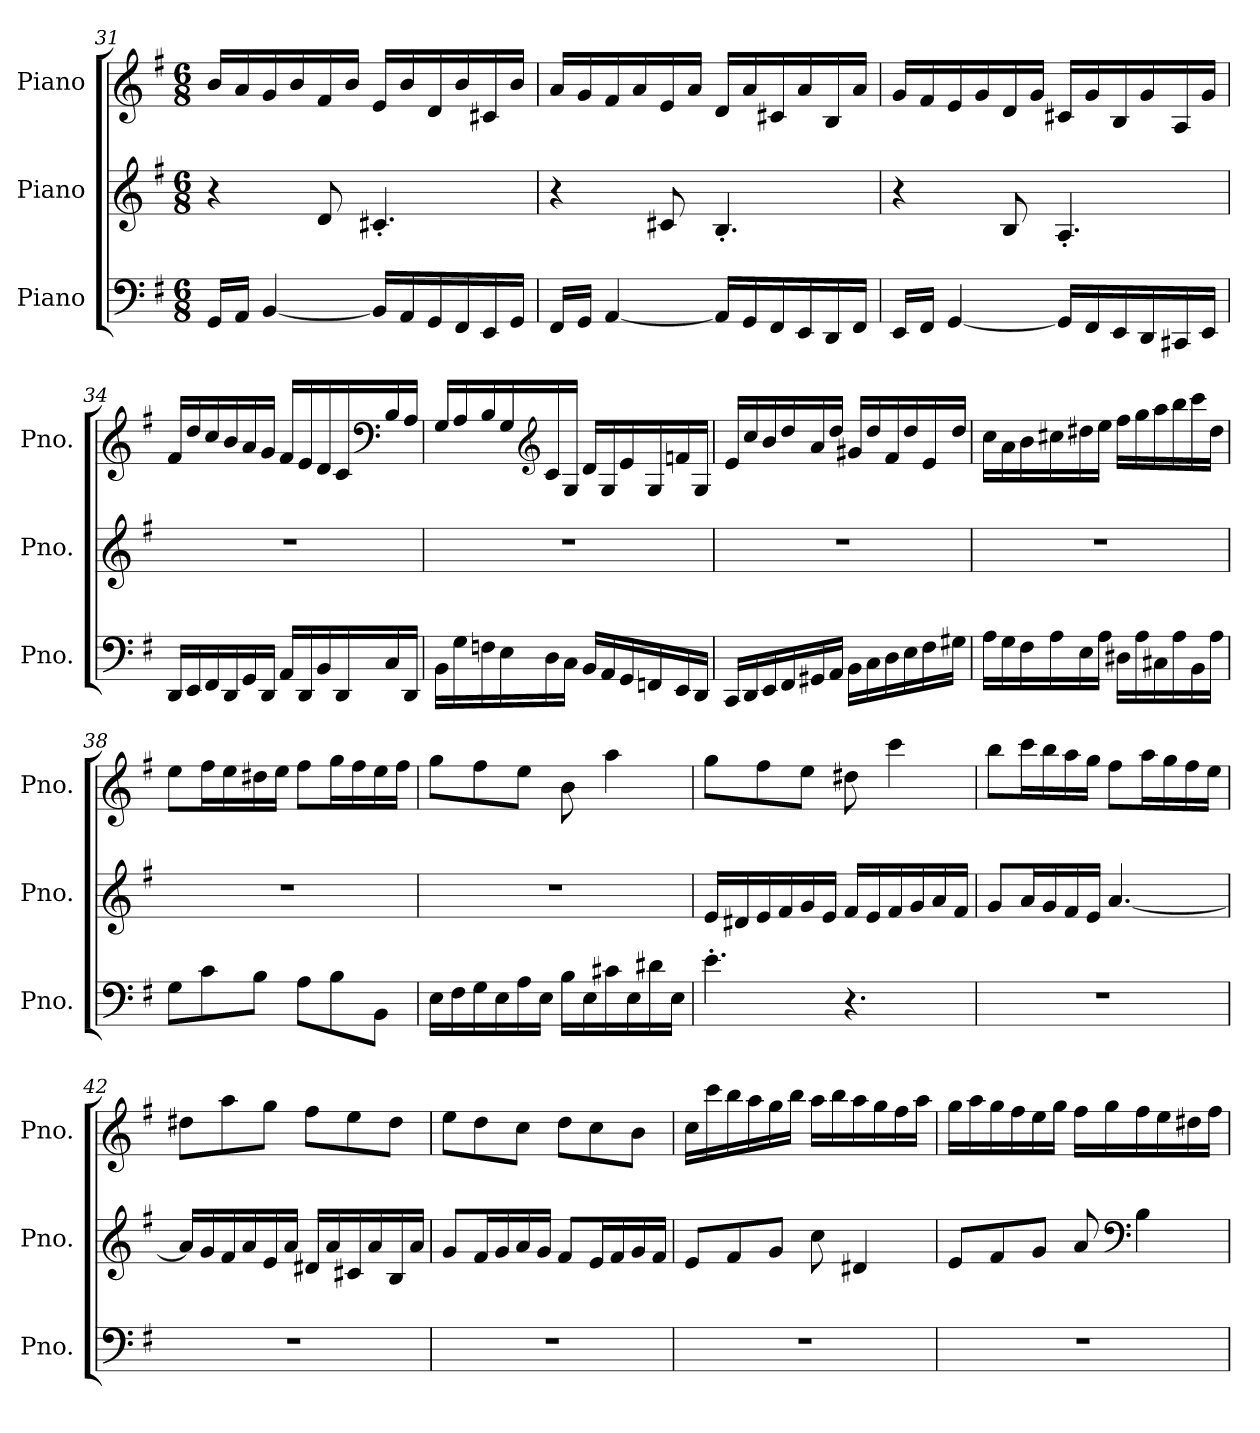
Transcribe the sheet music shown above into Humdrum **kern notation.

**kern	**kern	**kern
*part3	*part2	*part1
*staff3	*staff2	*staff1
*I"Piano	*I"Piano	*I"Piano
*I'Pno.	*I'Pno.	*I'Pno.
!!LO:LB:g=z
*clefF4	*clefG2	*clefG2
*k[f#]	*k[f#]	*k[f#]
*M6/8	*M6/8	*M6/8
=31	=31	=31
16GGi/LL	4r	16bj/LL
16AAi/JJ	.	16aj/
[4BBi/	.	16gj/
.	.	16bj/
.	8dZ/	16f#j/
.	.	16bj/JJ
16BBi/LL]	4.c#X'Z/	16ej/LL
16AAi/	.	16bj/
16GGi/	.	16dj/
16FF#i/	.	16bj/
16EEi/	.	16c#Xj/
16GGi/JJ	.	16bj/JJ
=32	=32	=32
16FF#i/LL	4r	16aj/LL
16GGi/JJ	.	16gj/
[4AAi/	.	16f#j/
.	.	16aj/
.	8c#XZ/	16ej/
.	.	16aj/JJ
16AAi/LL]	4.B'Z/	16dj/LL
16GGi/	.	16aj/
16FF#i/	.	16c#Xj/
16EEi/	.	16aj/
16DDi/	.	16Bj/
16FF#i/JJ	.	16aj/JJ
=33	=33	=33
16EEi/LL	4r	16gj/LL
16FF#i/JJ	.	16f#j/
[4GGi/	.	16ej/
.	.	16gj/
.	8BZ/	16dj/
.	.	16gj/JJ
16GGi/LL]	4.A'Z/	16c#Xj/LL
16FF#i/	.	16gj/
16EEi/	.	16Bj/
16DDi/	.	16gj/
16CC#Xi/	.	16Aj/
16EEi/JJ	.	16gj/JJ
!!LO:LB:g=z
=34	=34	=34
16DDi/LL	2.r	16f#j/LL
16EEi/	.	16ddj/
16FF#i/	.	16ccj/
16DDi/	.	16bj/
16GGi/	.	16aj/
16DDi/JJ	.	16gj/JJ
16AAi/LL	.	16f#j/LL
16DDi/	.	16ej/
16BBi/	.	16dj/
16DDi/	.	16cj/
*	*	*clefF4
16Ci/	.	16Bj/
16DDi/JJ	.	16Aj/JJ
=35	=35	=35
16BBi\LL	2.r	16Gj/LL
16Gi\	.	16Aj/
16Fni\	.	16Bj/
16Ei\	.	16Gj/
*	*	*clefG2
16Di\	.	16cj/
16Ci\JJ	.	16Gj/JJ
16BBi/LL	.	16dj/LL
16AAi/	.	16Gj/
16GGi/	.	16ej/
16FFni/	.	16Gj/
16EEi/	.	16fnj/
16DDi/JJ	.	16Gj/JJ
!!LO:LB:g=z
=36	=36	=36
16CCi/LL	2.r	16ej/LL
16DDi/	.	16ccj/
16EEi/	.	16bj/
16FF#i/	.	16ddj/
16GG#Xi/	.	16aj/
16AAi/JJ	.	16ddj/JJ
16BBi\LL	.	16g#Xj/LL
16Ci\	.	16ddj/
16Di\	.	16f#j/
16Ei\	.	16ddj/
16F#i\	.	16ej/
16G#Xi\JJ	.	16ddj/JJ
=37	=37	=37
16Ai\LL	2.r	16ccj\LL
16Gi\	.	16aj\
16F#i\	.	16bj\
16Ai\	.	16cc#Xj\
16Ei\	.	16dd#Xj\
16Ai\JJ	.	16eej\JJ
16D#Xi\LL	.	16ff#j\LL
16Ai\	.	16ggj\
16C#Xi\	.	16aaj\
16Ai\	.	16bbj\
16BBi\	.	16cccj\
16Ai\JJ	.	16dd#j\JJ
=38	=38	=38
8Gi\L	2.r	8eej\L
8ci\	.	16ff#j\L
.	.	16eej\
8Bi\J	.	16dd#Xj\
.	.	16eej\JJ
8Ai\L	.	8ff#j\L
8Bi\	.	16ggj\L
.	.	16ff#j\
8BBi\J	.	16eej\
.	.	16ff#j\JJ
!!LO:PB:g=z
=39	=39	=39
16Ei\LL	2.r	8ggj\L
16F#i\	.	.
16Gi\	.	8ff#j\
16Ei\	.	.
16Ai\	.	8eej\J
16Ei\JJ	.	.
16Bi\LL	.	8bj\
16Ei\	.	.
16c#Xi\	.	4aaj\
16Ei\	.	.
16d#Xi\	.	.
16Ei\JJ	.	.
=40	=40	=40
4.e'i\	16eZ/LL	8ggj\L
.	16d#XZ/	.
.	16eZ/	8ff#j\
.	16f#Z/	.
.	16gZ/	8eej\J
.	16eZ/JJ	.
4.r	16f#Z/LL	8dd#Xj\
.	16eZ/	.
.	16f#Z/	4cccj\
.	16gZ/	.
.	16aZ/	.
.	16f#Z/JJ	.
=41	=41	=41
2.r	8gZ/L	8bbj\L
.	16aZ/L	16cccj\L
.	16gZ/	16bbj\
.	16f#Z/	16aaj\
.	16eZ/JJ	16ggj\JJ
.	[4.aZ/	8ff#j\L
.	.	16aaj\L
.	.	16ggj\
.	.	16ff#j\
.	.	16eej\JJ
!!LO:LB:g=z
=42	=42	=42
2.r	16aZ/LL]	8dd#Xj\L
.	16gZ/	.
.	16f#Z/	8aaj\
.	16aZ/	.
.	16eZ/	8ggj\J
.	16aZ/JJ	.
.	16d#XZ/LL	8ff#j\L
.	16aZ/	.
.	16c#XZ/	8eej\
.	16aZ/	.
.	16BZ/	8dd#j\J
.	16aZ/JJ	.
=43	=43	=43
2.r	8gZ/L	8eej\L
.	16f#Z/L	8ddj\
.	16gZ/	.
.	16aZ/	8ccj\J
.	16gZ/JJ	.
.	8f#Z/L	8ddj\L
.	16eZ/L	8ccj\
.	16f#Z/	.
.	16gZ/	8bj\J
.	16f#Z/JJ	.
=44	=44	=44
2.r	8eZ/L	16ccj\LL
.	.	16cccj\
.	8f#Z/	16bbj\
.	.	16aaj\
.	8gZ/J	16ggj\
.	.	16bbj\JJ
.	8ccZ\	16aaj\LL
.	.	16bbj\
.	4d#XZ/	16aaj\
.	.	16ggj\
.	.	16ff#j\
.	.	16aaj\JJ
!!LO:LB:g=z
=45	=45	=45
2.r	8eZ/L	16ggj\LL
.	.	16aaj\
.	8f#Z/	16ggj\
.	.	16ff#j\
.	8gZ/J	16eej\
.	.	16ggj\JJ
.	8aZ/	16ff#j\LL
.	.	16ggj\
*	*clefF4	*
.	4BZ\	16ff#j\
.	.	16eej\
.	.	16dd#Xj\
.	.	16ff#j\JJ
=	=	=
*-	*-	*-
